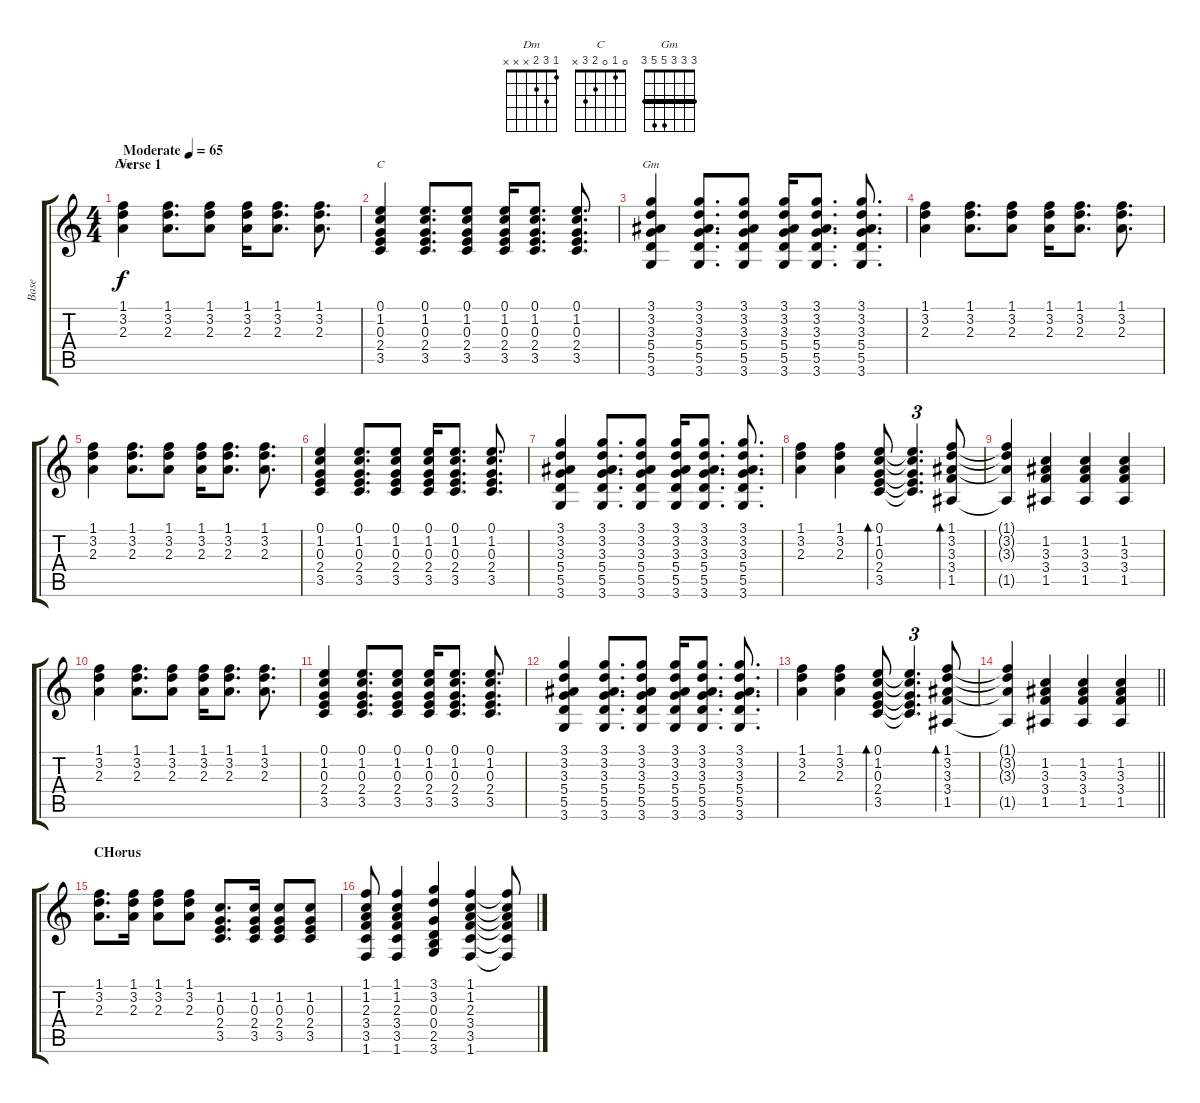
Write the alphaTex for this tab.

\track ("Base" "Base") {instrument acousticguitarsteel}
\staff {score tabs}
\tuning (E4 B3 G3 D3 A2 E2) {hide}
\chord ("Dm" 1 3 2 x x x)
\chord ("C" 0 1 0 2 3 x)
\chord ("Gm" 3 3 3 5 5 3) {barre 3}
\ts (4 4)
\section ("" "Verse 1")
\tempo (65 "Moderate")
\clef g2
\ks c
(1.1 3.2 2.3).4{ch "Dm" dy f instrument acousticguitarsteel} (1.1 3.2 2.3).8{d} (1.1 3.2 2.3).8 (1.1 3.2 2.3).16 (1.1 3.2 2.3).8{d} (1.1 3.2 2.3).8{d} |
(0.1 1.2 0.3 2.4 3.5).4{ch "C"} (0.1 1.2 0.3 2.4 3.5).8{d} (0.1 1.2 0.3 2.4 3.5).8 (0.1 1.2 0.3 2.4 3.5).16 (0.1 1.2 0.3 2.4 3.5).8{d} (0.1 1.2 0.3 2.4 3.5).8{d} |
(3.1 3.2 3.3 5.4 5.5 3.6).4{ch "Gm"} (3.1 3.2 3.3 5.4 5.5 3.6).8{d} (3.1 3.2 3.3 5.4 5.5 3.6).8 (3.1 3.2 3.3 5.4 5.5 3.6).16 (3.1 3.2 3.3 5.4 5.5 3.6).8{d} (3.1 3.2 3.3 5.4 5.5 3.6).8{d} |
(1.1 3.2 2.3).4 (1.1 3.2 2.3).8{d} (1.1 3.2 2.3).8 (1.1 3.2 2.3).16 (1.1 3.2 2.3).8{d} (1.1 3.2 2.3).8{d} |
(1.1 3.2 2.3).4 (1.1 3.2 2.3).8{d} (1.1 3.2 2.3).8 (1.1 3.2 2.3).16 (1.1 3.2 2.3).8{d} (1.1 3.2 2.3).8{d} |
(0.1 1.2 0.3 2.4 3.5).4 (0.1 1.2 0.3 2.4 3.5).8{d} (0.1 1.2 0.3 2.4 3.5).8 (0.1 1.2 0.3 2.4 3.5).16 (0.1 1.2 0.3 2.4 3.5).8{d} (0.1 1.2 0.3 2.4 3.5).8{d} |
(3.1 3.2 3.3 5.4 5.5 3.6).4 (3.1 3.2 3.3 5.4 5.5 3.6).8{d} (3.1 3.2 3.3 5.4 5.5 3.6).8 (3.1 3.2 3.3 5.4 5.5 3.6).16 (3.1 3.2 3.3 5.4 5.5 3.6).8{d} (3.1 3.2 3.3 5.4 5.5 3.6).8{d} |
(1.1 3.2 2.3).4 (1.1 3.2 2.3).4 (0.1 1.2 0.3 2.4 3.5).8{bd 60} (0.1{t} 1.2{t} 0.3{t} 2.4{t} 3.5{t}).4{d tu (3 2)} (1.1 3.2 3.3 3.4 1.5).8{bd 60} |
(1.1{t} 3.2{t} 3.3{t} 1.5{t}).4 (1.2 3.3 3.4 1.5).4 (1.2 3.3 3.4 1.5).4 (1.2 3.3 3.4 1.5).4 |
(1.1 3.2 2.3).4 (1.1 3.2 2.3).8{d} (1.1 3.2 2.3).8 (1.1 3.2 2.3).16 (1.1 3.2 2.3).8{d} (1.1 3.2 2.3).8{d} |
(0.1 1.2 0.3 2.4 3.5).4 (0.1 1.2 0.3 2.4 3.5).8{d} (0.1 1.2 0.3 2.4 3.5).8 (0.1 1.2 0.3 2.4 3.5).16 (0.1 1.2 0.3 2.4 3.5).8{d} (0.1 1.2 0.3 2.4 3.5).8{d} |
(3.1 3.2 3.3 5.4 5.5 3.6).4 (3.1 3.2 3.3 5.4 5.5 3.6).8{d} (3.1 3.2 3.3 5.4 5.5 3.6).8 (3.1 3.2 3.3 5.4 5.5 3.6).16 (3.1 3.2 3.3 5.4 5.5 3.6).8{d} (3.1 3.2 3.3 5.4 5.5 3.6).8{d} |
(1.1 3.2 2.3).4 (1.1 3.2 2.3).4 (0.1 1.2 0.3 2.4 3.5).8{bd 60} (0.1{t} 1.2{t} 0.3{t} 2.4{t} 3.5{t}).4{d tu (3 2)} (1.1 3.2 3.3 3.4 1.5).8{bd 60} |
\barLineRight lightlight
(1.1{t} 3.2{t} 3.3{t} 1.5{t}).4 (1.2 3.3 3.4 1.5).4 (1.2 3.3 3.4 1.5).4 (1.2 3.3 3.4 1.5).4 |
\section ("" "CHorus")
(1.1 3.2 2.3).8{d} (1.1 3.2 2.3).16 (1.1 3.2 2.3).8 (1.1 3.2 2.3).8 (1.2 0.3 2.4 3.5).8{d} (1.2 0.3 2.4 3.5).16 (1.2 0.3 2.4 3.5).8 (1.2 0.3 2.4 3.5).8 |
(1.1 1.2 2.3 3.4 3.5 1.6).8 (1.1 1.2 2.3 3.4 3.5 1.6).4 (3.1 3.2 0.3 0.4 2.5 3.6).4 (1.1 1.2 2.3 3.4 3.5 1.6).4 (1.1{t} 1.2{t} 2.3{t} 3.4{t} 3.5{t} 1.6{t}).8
